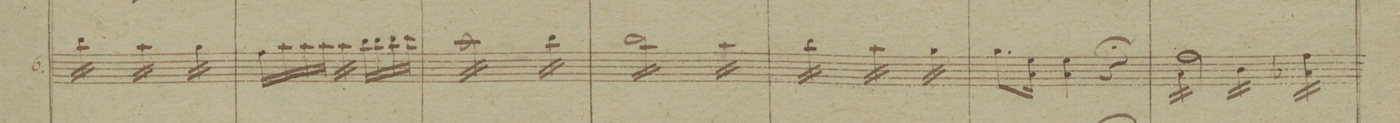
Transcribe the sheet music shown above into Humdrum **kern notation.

**kern	**dynam	**dynam
*I"6.	*	*
*clefG2	*	*
*k[b-]	*	*
*M3/4	*	*
16bb-\LL	.	.
16bb-\	.	.
16bb-\	.	.
16bb-\JJ	.	.
16aa\LL	.	.
16aa\	.	.
16aa\	.	.
16aa\JJ	.	.
16gg\LL	.	.
16gg\	.	.
16gg\	.	.
16gg\JJ	.	.
=182	=182	=182
16ff\LL	.	.
16aa\	.	.
16aa\	.	.
16aa\JJ	.	.
16aa\LL	.	.
16aa\	.	.
16aa\	.	.
16aa\JJ	.	.
16bb-\LL	.	.
16bb-\	.	.
16bb-\	.	.
16ccc\JJ	.	.
=183	=183	=183
16aa\LL	.	.
16aa\	.	.
16aa\	.	.
16aa\	.	.
16aa\	.	.
16aa\	.	.
16aa\	.	.
16aa\JJ	.	.
16bb-\LL	.	.
16bb-\	.	.
16bb-\	.	.
16bb-\JJ	.	.
=184	=184	=184
16bb-\LL	.	.
16bb-\	.	.
16bb-\	.	.
16bb-\	.	.
16bb-\	.	.
16bb-\	.	.
16bb-\	.	.
16bb-\JJ	.	.
16aa\LL	.	.
16aa\	.	.
16aa\	.	.
16aa\JJ	.	.
=185	=185	=185
16bb-\LL	.	.
16bb-\	.	.
16bb-\	.	.
16bb-\JJ	.	.
16aa\LL	.	.
16aa\	.	.
16aa\	.	.
16aa\JJ	.	.
16gg\LL	.	.
16gg\	.	.
16gg\	.	.
16gg\JJ	.	.
=186	=186	=186
8.gg\L	.	.
16a\Jk 16ee	.	.
4a\ 4ee	.	.
4r;	.	.
=187	=187	=187
*2\right	*	*
*^	*	*
*tremolo	*	*	*
16a\LL	2ff	.	.
16a\	.	.	.
16a\	.	.	.
16a\JJ	.	.	.
16b-\LL	.	.	.
16b-\	.	.	.
16b-\	.	.	.
16b-\JJ	.	.	.
16a-X\LL 16ff	4ryy	.	.
16a-\ 16ff	.	.	.
16a-\ 16ff	.	.	.
16a-\JJ 16ff	.	.	.
*v	*v	*	*
=188	=188	=188
*-	*-	*-
